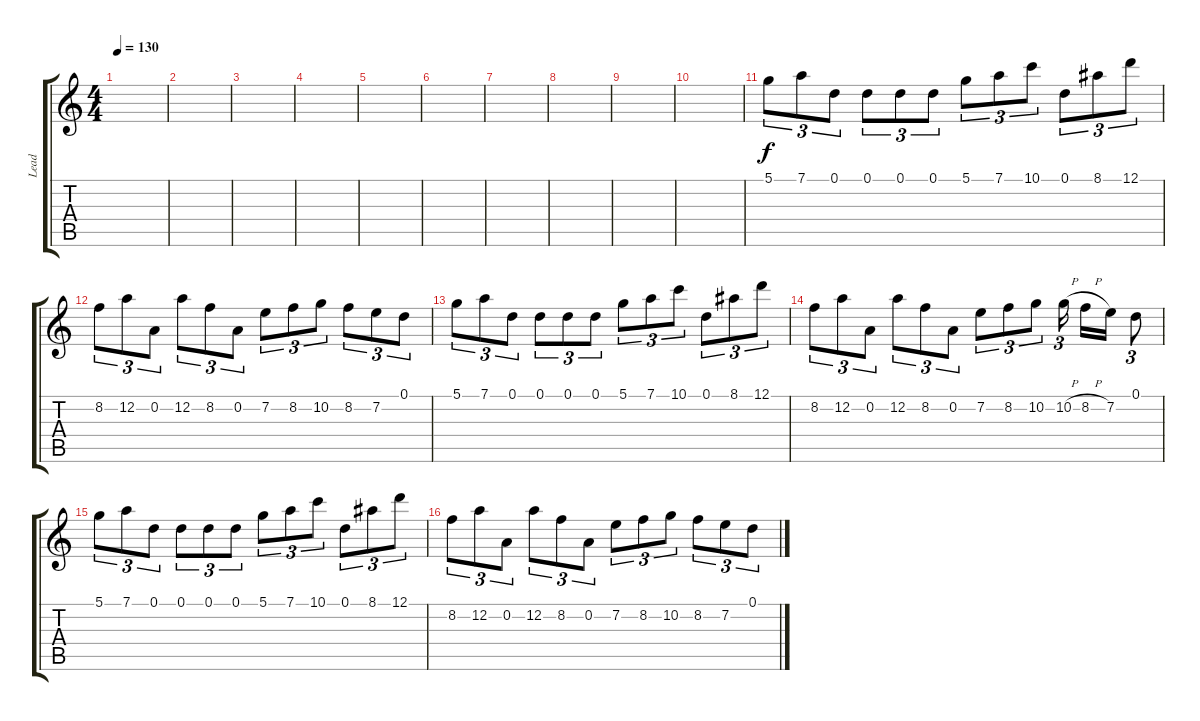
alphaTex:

\track ("Lead" "Lead") {instrument distortionguitar}
\staff {score tabs}
\tuning (D4 A3 F3 C3 G2 D2) {hide}
\ts (4 4)
\tempo 130
\clef g2
\ks c
|
|
|
|
|
|
|
|
|
|
5.1.8{tu (3 2)} 7.1.8{tu (3 2)} 0.1.8{tu (3 2)} 0.1.8{tu (3 2)} 0.1.8{tu (3 2)} 0.1.8{tu (3 2)} 5.1.8{tu (3 2)} 7.1.8{tu (3 2)} 10.1.8{tu (3 2)} 0.1.8{tu (3 2)} 8.1.8{tu (3 2)} 12.1.8{tu (3 2)} |
8.2.8{tu (3 2)} 12.2.8{tu (3 2)} 0.2.8{tu (3 2)} 12.2.8{tu (3 2)} 8.2.8{tu (3 2)} 0.2.8{tu (3 2)} 7.2.8{tu (3 2)} 8.2.8{tu (3 2)} 10.2.8{tu (3 2)} 8.2.8{tu (3 2)} 7.2.8{tu (3 2)} 0.1.8{tu (3 2)} |
5.1.8{tu (3 2)} 7.1.8{tu (3 2)} 0.1.8{tu (3 2)} 0.1.8{tu (3 2)} 0.1.8{tu (3 2)} 0.1.8{tu (3 2)} 5.1.8{tu (3 2)} 7.1.8{tu (3 2)} 10.1.8{tu (3 2)} 0.1.8{tu (3 2)} 8.1.8{tu (3 2)} 12.1.8{tu (3 2)} |
8.2.8{tu (3 2)} 12.2.8{tu (3 2)} 0.2.8{tu (3 2)} 12.2.8{tu (3 2)} 8.2.8{tu (3 2)} 0.2.8{tu (3 2)} 7.2.8{tu (3 2)} 8.2.8{tu (3 2)} 10.2.8{tu (3 2)} 10.2{h}.16{tu (3 2) beam splitsecondary} 8.2{h}.16 7.2.16 0.1.8{tu (3 2)} |
5.1.8{tu (3 2)} 7.1.8{tu (3 2)} 0.1.8{tu (3 2)} 0.1.8{tu (3 2)} 0.1.8{tu (3 2)} 0.1.8{tu (3 2)} 5.1.8{tu (3 2)} 7.1.8{tu (3 2)} 10.1.8{tu (3 2)} 0.1.8{tu (3 2)} 8.1.8{tu (3 2)} 12.1.8{tu (3 2)} |
8.2.8{tu (3 2)} 12.2.8{tu (3 2)} 0.2.8{tu (3 2)} 12.2.8{tu (3 2)} 8.2.8{tu (3 2)} 0.2.8{tu (3 2)} 7.2.8{tu (3 2)} 8.2.8{tu (3 2)} 10.2.8{tu (3 2)} 8.2.8{tu (3 2)} 7.2.8{tu (3 2)} 0.1.8{tu (3 2)}
